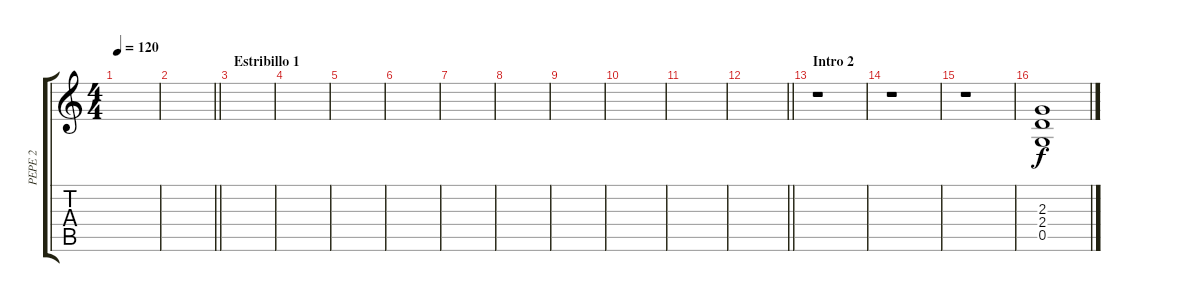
\track ("PEPE 2" "PEPE 2") {instrument distortionguitar}
\staff {score tabs}
\tuning (D4 A3 F3 C3 G2 C2) {hide}
\ts (4 4)
\tempo 120
\clef g2
\ks c
|
\barLineRight lightlight
|
\section ("" "Estribillo 1")
|
|
|
|
|
|
|
|
|
\barLineRight lightlight
|
\section ("" "Intro 2")
r.1 |
r.1 |
r.1 |
(2.3 2.4 0.5).1
